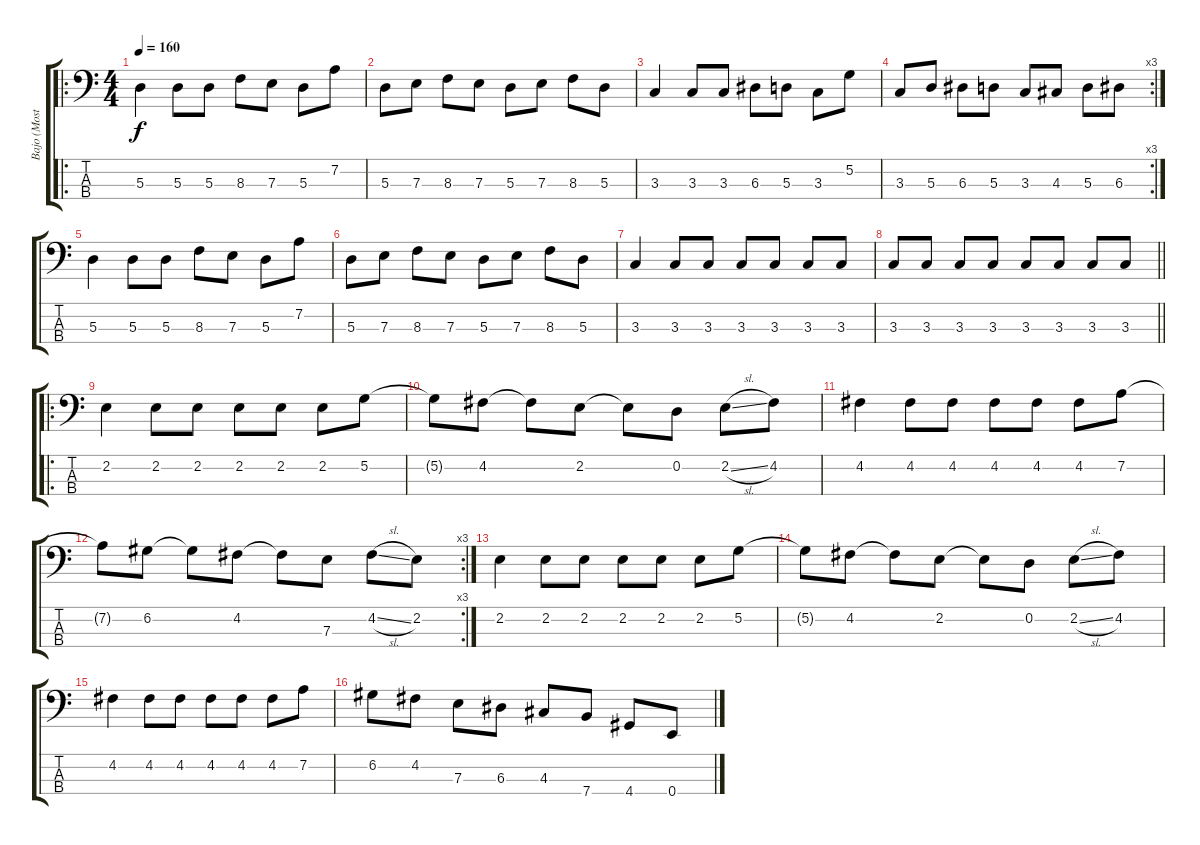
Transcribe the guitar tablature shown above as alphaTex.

\track ("Bajo (Mosta)" "Bajo (Most") {instrument electricbassfinger}
\staff {score tabs}
\tuning (G2 D2 A1 E1) {hide}
\ro
\ts (4 4)
\tempo 160
\clef f4
\ks c
5.3.4{dy f} 5.3.8 5.3.8 8.3.8 7.3.8 5.3.8 7.2.8 |
5.3.8 7.3.8 8.3.8 7.3.8 5.3.8 7.3.8 8.3.8 5.3.8 |
3.3.4 3.3.8 3.3.8 6.3.8 5.3.8 3.3.8 5.2.8 |
\rc 3
3.3.8 5.3.8 6.3.8 5.3.8 3.3.8 4.3.8 5.3.8 6.3.8 |
5.3.4 5.3.8 5.3.8 8.3.8 7.3.8 5.3.8 7.2.8 |
5.3.8 7.3.8 8.3.8 7.3.8 5.3.8 7.3.8 8.3.8 5.3.8 |
3.3.4 3.3.8 3.3.8 3.3.8 3.3.8 3.3.8 3.3.8 |
\barLineRight lightlight
3.3.8 3.3.8 3.3.8 3.3.8 3.3.8 3.3.8 3.3.8 3.3.8 |
\ro
2.2.4 2.2.8 2.2.8 2.2.8 2.2.8 2.2.8 5.2.8 |
5.2{t}.8 4.2.8 4.2{t}.8 2.2.8 2.2{t}.8 0.2.8 2.2{sl}.8 4.2.8 |
4.2.4 4.2.8 4.2.8 4.2.8 4.2.8 4.2.8 7.2.8 |
\rc 3
7.2{t}.8 6.2.8 6.2{t}.8 4.2.8 4.2{t}.8 7.3.8 4.2{sl}.8 2.2.8 |
2.2.4 2.2.8 2.2.8 2.2.8 2.2.8 2.2.8 5.2.8 |
5.2{t}.8 4.2.8 4.2{t}.8 2.2.8 2.2{t}.8 0.2.8 2.2{sl}.8 4.2.8 |
4.2.4 4.2.8 4.2.8 4.2.8 4.2.8 4.2.8 7.2.8 |
6.2.8 4.2.8 7.3.8 6.3.8 4.3.8 7.4.8 4.4.8 0.4.8
